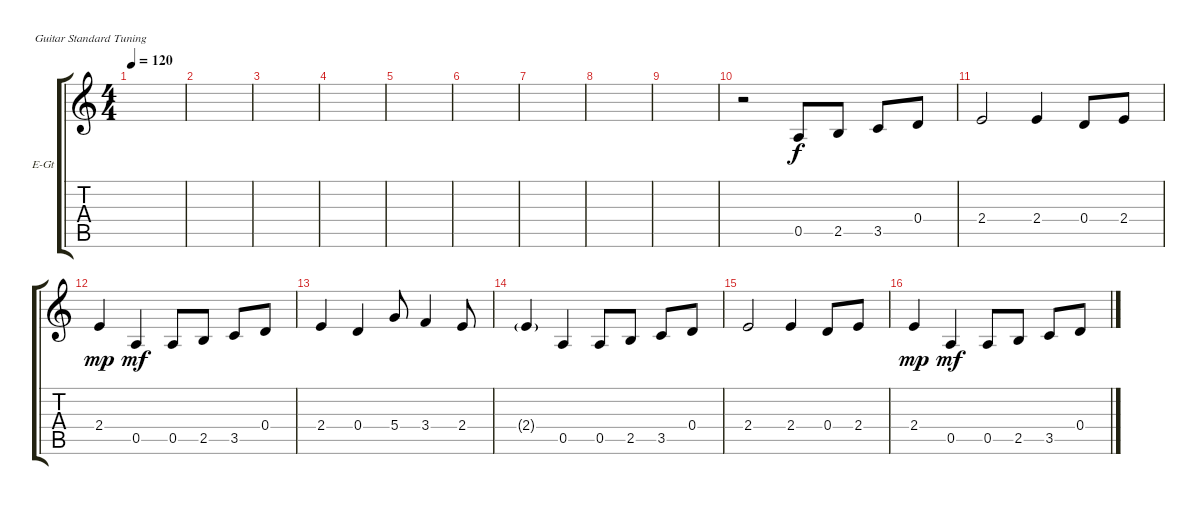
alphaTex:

\defaultSystemsLayout 4
\bracketExtendMode groupsimilarinstruments
\firstSystemTrackNameOrientation horizontal
\otherSystemsTrackNameOrientation horizontal
\track ("Г. Каспарян (Overdriwe)" "E-Gt") {instrument overdrivenguitar}
\staff {score tabs}
\tuning (E4 B3 G3 D3 A2 E2)
\ts (4 4)
\tempo 120
\clef g2
\ks c
|
|
|
|
|
|
|
|
|
r.2 0.5.8 2.5.8 3.5.8 0.4.8 |
2.4.2 2.4.4 0.4.8 2.4.8 |
2.4.4{dy mp} 0.5.4{dy mf} 0.5.8 2.5.8 3.5.8 0.4.8 |
2.4.4 0.4.4 5.4.8 3.4.4 2.4.8 |
2.4{g}.4 0.5.4 0.5.8 2.5.8 3.5.8 0.4.8 |
2.4.2 2.4.4 0.4.8 2.4.8 |
2.4.4{dy mp} 0.5.4{dy mf} 0.5.8 2.5.8 3.5.8 0.4.8
